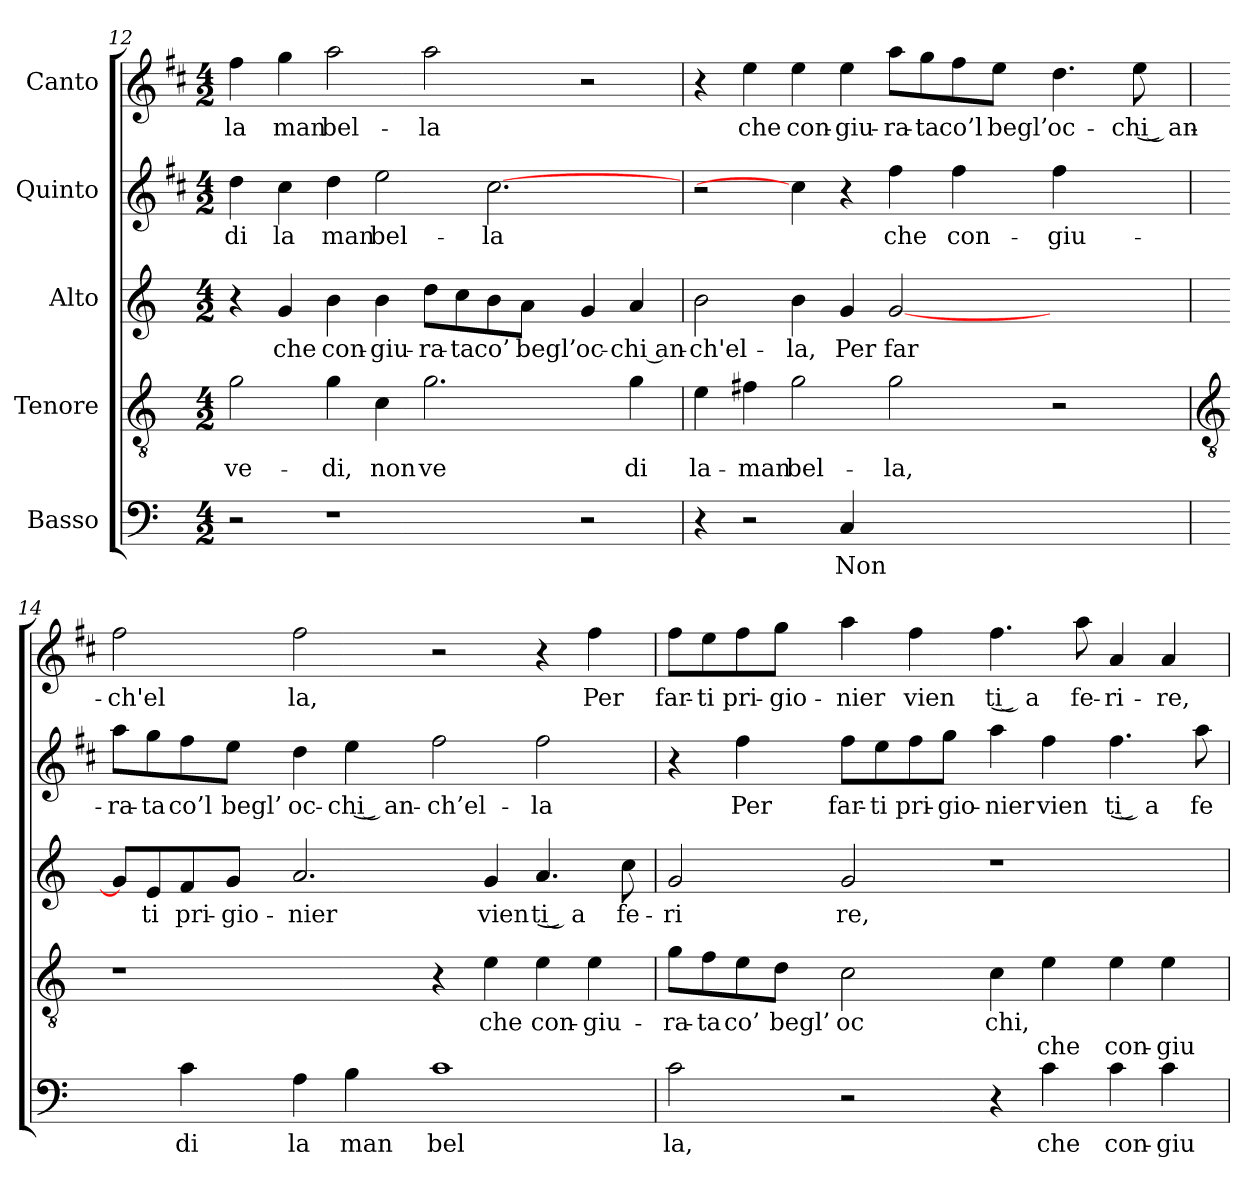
**kern	**text	**kern	**text	**text	**kern	**text	**kern	**text	**kern	**text
*part5	*part5	*part4	*part4	*part4	*part3	*part3	*part2	*part2	*part1	*part1
*staff5	*staff5	*staff4	*staff4	*staff4	*staff3	*staff3	*staff2	*staff2	*staff1	*staff1
*I"Basso	*	*I"Tenore	*	*	*I"Alto	*	*I"Quinto	*	*I"Canto	*
*clefF4	*	*clefGv2	*	*	*clefG2	*	*clefG2	*	*clefG2	*
*	*	*	*	*	*	*	*ITrd1c2	*	*ITrd1c2	*
*k[]	*	*k[]	*	*	*k[]	*	*k[]	*	*k[]	*
*C:	*	*C:	*	*	*C:	*	*C:	*	*C:	*
*M4/2	*	*M4/2	*	*	*M4/2	*	*M4/2	*	*M4/2	*
=12	=12	=12	=12	=12	=12	=12	=12	=12	=12	=12
!	!	!	!LO:LY:b	!	!	!	!	!LO:LY:b	!	!LO:LY:b
2r	.	2g	ve-	.	4r	.	4cc	di	4ee	la
!	!	!	!	!	!	!LO:LY:b	!	!LO:LY:b	!	!LO:LY:b
.	.	.	.	.	4g	che	4b	la	4ff	man
!	!	!	!LO:LY:b	!	!	!LO:LY:b	!	!LO:LY:b	!	!LO:LY:b
1r	.	4g	-di,	.	4b	con-	4cc	man	2gg	bel-
!	!	!	!LO:LY:b	!	!	!LO:LY:b	!	!LO:LY:b	!	!
.	.	4c	non	.	4b	-giu-	2dd	bel-	.	.
!	!	!	!LO:LY:b	!	!	!LO:LY:b	!	!	!	!LO:LY:b
.	.	2.g	ve	.	8dd\L	-ra-	.	.	2gg	-la
!	!	!	!	!	!	!LO:LY:b	!	!	!	!
.	.	.	.	.	8cc\	-ta	.	.	.	.
!	!	!	!	!	!	!LO:LY:b	!	!LO:LY:b	!	!
.	.	.	.	.	8b\	co’	[2.b	-la	.	.
!	!	!	!	!	!	!LO:LY:b	!	!	!	!
.	.	.	.	.	8a\J	begl’	.	.	.	.
!	!	!	!	!	!	!LO:LY:b	!	!	!	!
2r	.	.	.	.	4g	oc-	.	.	2r	.
!	!	!	!LO:LY:b	!	!	!LO:LY:b	!	!	!	!
.	.	4g	di	.	4a	-chi an-	.	.	.	.
=13	=13	=13	=13	=13	=13	=13	=13	=13	=13	=13
!	!	!	!LO:LY:b	!	!	!LO:LY:b	!	!	!	!
4r	.	4e	la-	.	2b	-ch'el-	2r	.	4r	.
!	!	!	!LO:LY:b	!	!	!	!	!	!	!LO:LY:b
2r	.	4f#X	-man	.	.	.	.	.	4dd	che
!	!	!	!LO:LY:b	!	!	!LO:LY:b	!	!	!	!LO:LY:b
.	.	2g	bel-	.	4b	-la,	4b]	.	4dd	con-
!	!LO:LY:b	!	!	!	!	!LO:LY:b	!	!	!	!LO:LY:b
4C	Non	.	.	.	4g	Per	4r	.	4dd	-giu-
!	!LO:LY:b	!	!LO:LY:b	!	!	!LO:LY:b	!	!LO:LY:b	!	!LO:LY:b
[2cyy	ve	2g	-la,	.	[2g	far	4ee	che	8gg\L	-ra-
!	!	!	!	!	!	!	!	!	!	!LO:LY:b
.	.	.	.	.	.	.	.	.	8ff\	-ta
!	!	!	!	!	!	!	!	!LO:LY:b	!	!LO:LY:b
.	.	.	.	.	.	.	4ee	con-	8ee\	co’l
!	!	!	!	!	!	!	!	!	!	!LO:LY:b
.	.	.	.	.	.	.	.	.	8dd\J	begl’
!	!	!	!	!	!	!	!	!LO:LY:b	!	!LO:LY:b
2ryy	.	2r	.	.	2ryy	.	4ee	-giu-	4.cc	oc-
.	.	.	.	.	.	.	4ryy	.	.	.
!	!	!	!	!	!	!	!	!	!	!LO:LY:b
.	.	.	.	.	.	.	.	.	8dd	-chi͜ an-
!!LO:LB:g=z
=14	=14	=14	=14	=14	=14	=14	=14	=14	=14	=14
*	*	*clefGv2	*	*	*	*	*	*	*	*
!	!	!	!	!	!	!	!	!LO:LY:b	!	!LO:LY:b
4cyy]	.	1r	.	.	8g/L]	.	8gg\L	-ra-	2ee	-ch'el
!	!	!	!	!	!	!LO:LY:b	!	!LO:LY:b	!	!
.	.	.	.	.	8e/	ti	8ff\	-ta	.	.
!	!LO:LY:b	!	!	!	!	!LO:LY:b	!	!LO:LY:b	!	!
4c	di	.	.	.	8f/	pri-	8ee\	co’l	.	.
!	!	!	!	!	!	!LO:LY:b	!	!LO:LY:b	!	!
.	.	.	.	.	8g/J	-gio-	8dd\J	begl’	.	.
!	!LO:LY:b	!	!	!	!	!LO:LY:b	!	!LO:LY:b	!	!LO:LY:b
4A	la	.	.	.	2.a	-nier	4cc	oc-	2ee	la,
!	!LO:LY:b	!	!	!	!	!	!	!LO:LY:b	!	!
4B	man	.	.	.	.	.	4dd	-chi͜ an-	.	.
!	!LO:LY:b	!	!	!	!	!	!	!LO:LY:b	!	!
1c	bel	4r	.	.	.	.	2ee	-ch’el-	2r	.
!	!	!	!LO:LY:b	!	!	!LO:LY:b	!	!	!	!
.	.	4e	che	.	4g	vien	.	.	.	.
!	!	!	!LO:LY:b	!	!	!LO:LY:b	!	!LO:LY:b	!	!
.	.	4e	con-	.	4.a	ti͜ a	2ee	-la	4r	.
!	!	!	!LO:LY:b	!	!	!	!	!	!	!LO:LY:b
.	.	4e	-giu-	.	.	.	.	.	4ee	Per
!	!	!	!	!	!	!LO:LY:b	!	!	!	!
.	.	.	.	.	8cc	fe-	.	.	.	.
=15	=15	=15	=15	=15	=15	=15	=15	=15	=15	=15
!	!LO:LY:b	!	!LO:LY:b	!	!	!LO:LY:b	!	!	!	!LO:LY:b
2c	la,	8g\L	-ra-	.	2g	-ri	4r	.	8ee\L	far-
!	!	!	!LO:LY:b	!	!	!	!	!	!	!LO:LY:b
.	.	8f\	-ta	.	.	.	.	.	8dd\	-ti
!	!	!	!LO:LY:b	!	!	!	!	!LO:LY:b	!	!LO:LY:b
.	.	8e\	co’	.	.	.	4ee	Per	8ee\	pri-
!	!	!	!LO:LY:b	!	!	!	!	!	!	!LO:LY:b
.	.	8d\J	begl’	.	.	.	.	.	8ff\J	-gio-
!	!	!	!LO:LY:b	!	!	!LO:LY:b	!	!LO:LY:b	!	!LO:LY:b
2r	.	2c	oc	.	2g	re,	8ee\L	far-	4gg	-nier
!	!	!	!	!	!	!	!	!LO:LY:b	!	!
.	.	.	.	.	.	.	8dd\	-ti	.	.
!	!	!	!	!	!	!	!	!LO:LY:b	!	!LO:LY:b
.	.	.	.	.	.	.	8ee\	pri-	4ee	vien
!	!	!	!	!	!	!	!	!LO:LY:b	!	!
.	.	.	.	.	.	.	8ff\J	-gio-	.	.
!	!	!	!LO:LY:b	!	!	!	!	!LO:LY:b	!	!LO:LY:b
4r	.	4c	chi,	.	1r	.	4gg	-nier	4.ee	ti͜ a
!	!LO:LY:b	!	!	!LO:LY:b	!	!	!	!LO:LY:b	!	!
4c	che	4e	.	che	.	.	4ee	vien	.	.
!	!	!	!	!	!	!	!	!	!	!LO:LY:b
.	.	.	.	.	.	.	.	.	8gg	fe-
!	!LO:LY:b	!	!	!LO:LY:b	!	!	!	!LO:LY:b	!	!LO:LY:b
4c	con-	4e	.	con-	.	.	4.ee	ti͜ a	4g	-ri-
!	!LO:LY:b	!	!	!LO:LY:b	!	!	!	!	!	!LO:LY:b
4c	-giu-	4e	.	-giu-	.	.	.	.	4g	-re,
!	!	!	!	!	!	!	!	!LO:LY:b	!	!
.	.	.	.	.	.	.	8gg	fe-	.	.
=	=	=	=	=	=	=	=	=	=	=
*-	*-	*-	*-	*-	*-	*-	*-	*-	*-	*-
